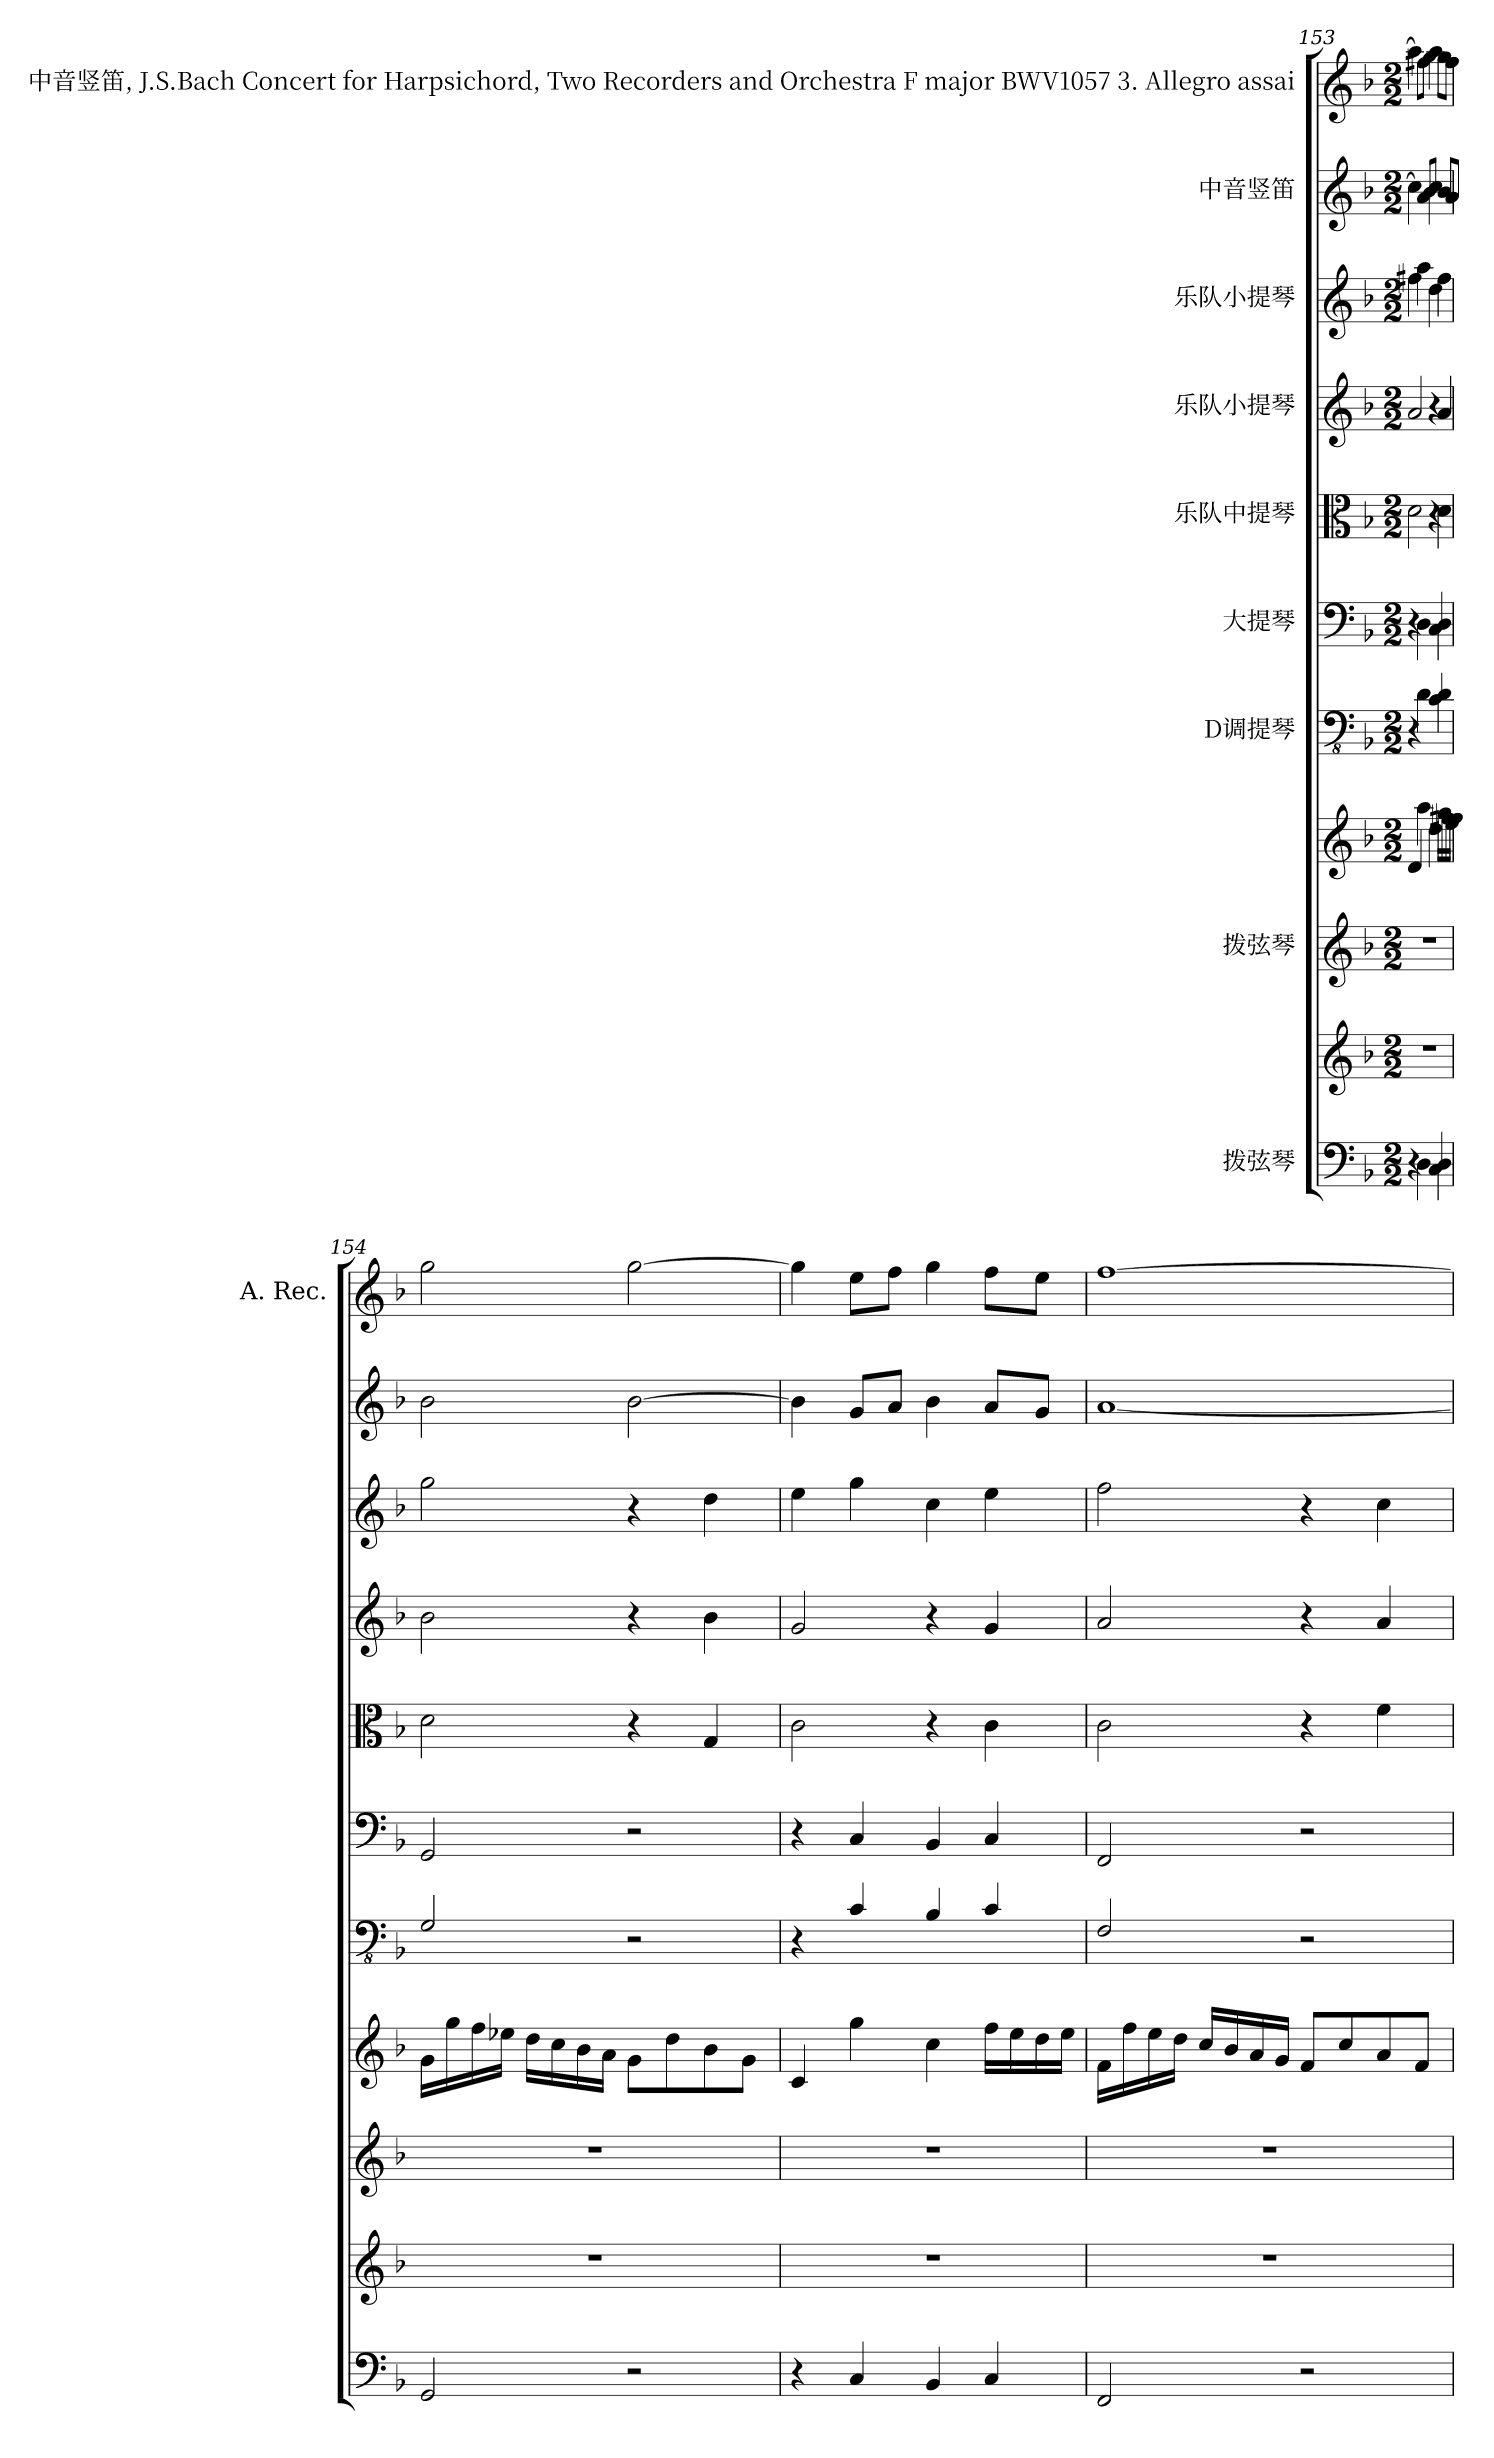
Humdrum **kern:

**kern	**kern	**kern	**kern	**kern	**kern	**kern	**kern	**kern	**kern	**kern
*part9	*part9	*part8	*part8	*part7	*part6	*part5	*part4	*part3	*part2	*part1
*staff11	*staff10	*staff9	*staff8	*staff7	*staff6	*staff5	*staff4	*staff3	*staff2	*staff1
*I"拨弦琴	*	*I"拨弦琴	*	*I"D调提琴	*I"大提琴	*I"乐队中提琴	*I"乐队小提琴	*I"乐队小提琴	*I"中音竖笛	*I"中音竖笛, J.S.Bach Concert for Harpsichord, Two Recorders and Orchestra F major BWV1057 3. Allegro assai
*	*	*	*	*	*	*	*	*	*	*I'A. Rec.
*clefF4	*clefG2	*clefG2	*clefG2	*clefFv4	*clefF4	*clefC3	*clefG2	*clefG2	*clefG2	*clefG2
*	*	*	*	*ITrd7c12	*	*	*	*	*	*
*k[b-]	*k[b-]	*k[b-]	*k[b-]	*k[b-]	*k[b-]	*k[b-]	*k[b-]	*k[b-]	*k[b-]	*k[b-]
*M2/2	*M2/2	*M2/2	*M2/2	*M2/2	*M2/2	*M2/2	*M2/2	*M2/2	*M2/2	*M2/2
=153	=153	=153	=153	=153	=153	=153	=153	=153	=153	=153
4r	1r	1r	4d/	4r	4r	2d\	2a/	4ff#X\	4cc\]	4aa\]
4D\	.	.	4aa\	4DD\	4D\	.	.	4aa\	8a/L	8ff#X\L
.	.	.	.	.	.	.	.	.	8b-/J	8gg\J
4C/	.	.	4dd\	4CC/	4C/	4r	4r	4dd\	4cc\	4aa\
4D\	.	.	16gg\LL	4DD\	4D\	4d\	4a/	4ff#\	8b-/L	8gg\L
.	.	.	16ff#X\	.	.	.	.	.	.	.
.	.	.	16ee\	.	.	.	.	.	8a/J	8ff#\J
.	.	.	16ff#\JJ	.	.	.	.	.	.	.
!!LO:PB:g=z
=154	=154	=154	=154	=154	=154	=154	=154	=154	=154	=154
2GG/	1r	1r	16g\LL	2GGG/	2GG/	2d\	2b-\	2gg\	2b-\	2gg\
.	.	.	16gg\	.	.	.	.	.	.	.
.	.	.	16ff\	.	.	.	.	.	.	.
.	.	.	16ee-X\JJ	.	.	.	.	.	.	.
.	.	.	16dd\LL	.	.	.	.	.	.	.
.	.	.	16cc\	.	.	.	.	.	.	.
.	.	.	16b-\	.	.	.	.	.	.	.
.	.	.	16a\JJ	.	.	.	.	.	.	.
2r	.	.	8g\L	2r	2r	4r	4r	4r	[2b-\	[2gg\
.	.	.	8dd\	.	.	.	.	.	.	.
.	.	.	8b-\	.	.	4G/	4b-\	4dd\	.	.
.	.	.	8g\J	.	.	.	.	.	.	.
=155	=155	=155	=155	=155	=155	=155	=155	=155	=155	=155
4r	1r	1r	4c/	4r	4r	2c\	2g/	4ee\	4b-\]	4gg\]
4C/	.	.	4gg\	4CC/	4C/	.	.	4gg\	8g/L	8ee\L
.	.	.	.	.	.	.	.	.	8a/J	8ff\J
4BB-/	.	.	4cc\	4BBB-/	4BB-/	4r	4r	4cc\	4b-\	4gg\
4C/	.	.	16ff\LL	4CC/	4C/	4c\	4g/	4ee\	8a/L	8ff\L
.	.	.	16ee\	.	.	.	.	.	.	.
.	.	.	16dd\	.	.	.	.	.	8g/J	8ee\J
.	.	.	16ee\JJ	.	.	.	.	.	.	.
=156	=156	=156	=156	=156	=156	=156	=156	=156	=156	=156
2FF/	1r	1r	16f\LL	2FFF/	2FF/	2c\	2a/	2ff\	[1a	[1ff
.	.	.	16ff\	.	.	.	.	.	.	.
.	.	.	16ee\	.	.	.	.	.	.	.
.	.	.	16dd\JJ	.	.	.	.	.	.	.
.	.	.	16cc/LL	.	.	.	.	.	.	.
.	.	.	16b-/	.	.	.	.	.	.	.
.	.	.	16a/	.	.	.	.	.	.	.
.	.	.	16g/JJ	.	.	.	.	.	.	.
2r	.	.	8f/L	2r	2r	4r	4r	4r	.	.
.	.	.	8cc/	.	.	.	.	.	.	.
.	.	.	8a/	.	.	4f\	4a/	4cc\	.	.
.	.	.	8f/J	.	.	.	.	.	.	.
=	=	=	=	=	=	=	=	=	=	=
*-	*-	*-	*-	*-	*-	*-	*-	*-	*-	*-
